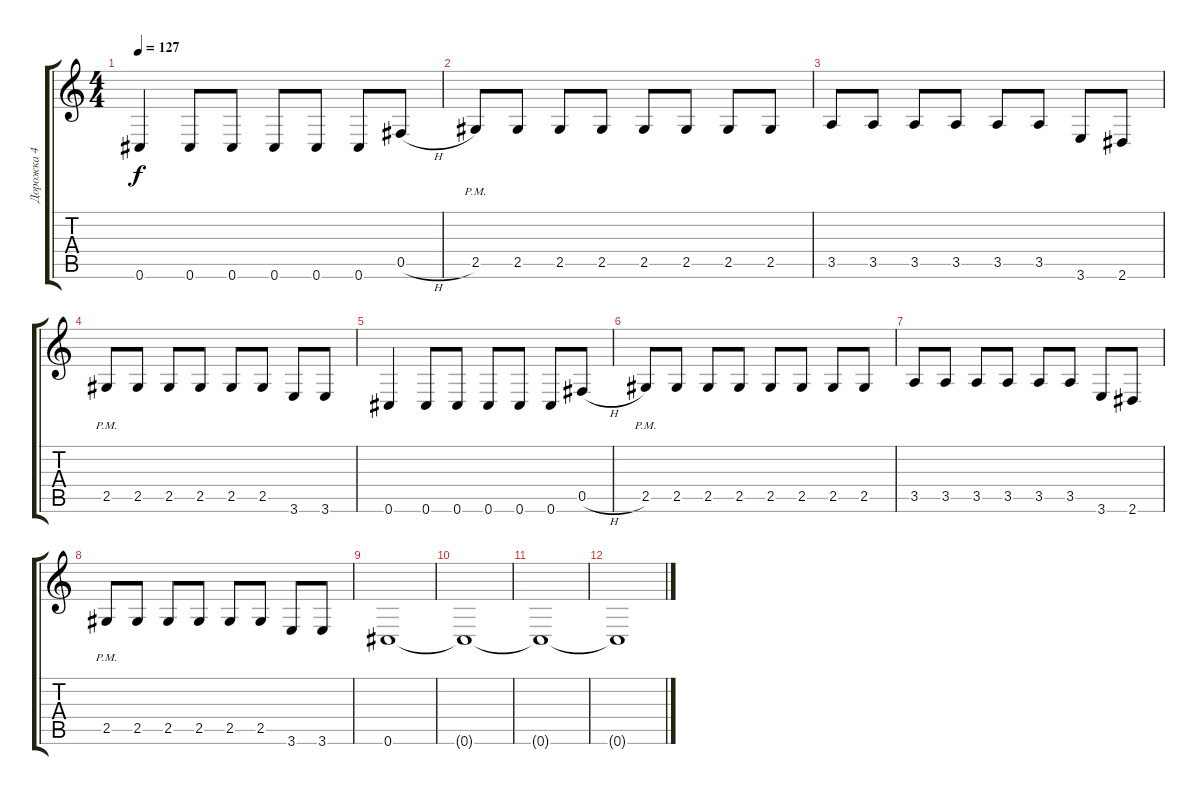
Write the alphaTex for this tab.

\track ("Дорожка 4" "Дорожка 4") {instrument electricbassfinger}
\staff {score tabs}
\tuning (Db4 Ab3 E3 B2 Gb2 Db2) {hide}
\ts (4 4)
\tempo 127
\clef g2
\ks c
0.6.4{dy f} 0.6.8 0.6.8 0.6.8 0.6.8 0.6.8 0.5{h}.8 |
2.5{pm}.8 2.5.8 2.5.8 2.5.8 2.5.8 2.5.8 2.5.8 2.5.8 |
3.5.8 3.5.8 3.5.8 3.5.8 3.5.8 3.5.8 3.6.8 2.6.8 |
2.5{pm}.8 2.5.8 2.5.8 2.5.8 2.5.8 2.5.8 3.6.8 3.6.8 |
0.6.4 0.6.8 0.6.8 0.6.8 0.6.8 0.6.8 0.5{h}.8 |
2.5{pm}.8 2.5.8 2.5.8 2.5.8 2.5.8 2.5.8 2.5.8 2.5.8 |
3.5.8 3.5.8 3.5.8 3.5.8 3.5.8 3.5.8 3.6.8 2.6.8 |
2.5{pm}.8 2.5.8 2.5.8 2.5.8 2.5.8 2.5.8 3.6.8 3.6.8 |
0.6.1 |
0.6{t}.1 |
0.6{t}.1 |
0.6{t}.1
